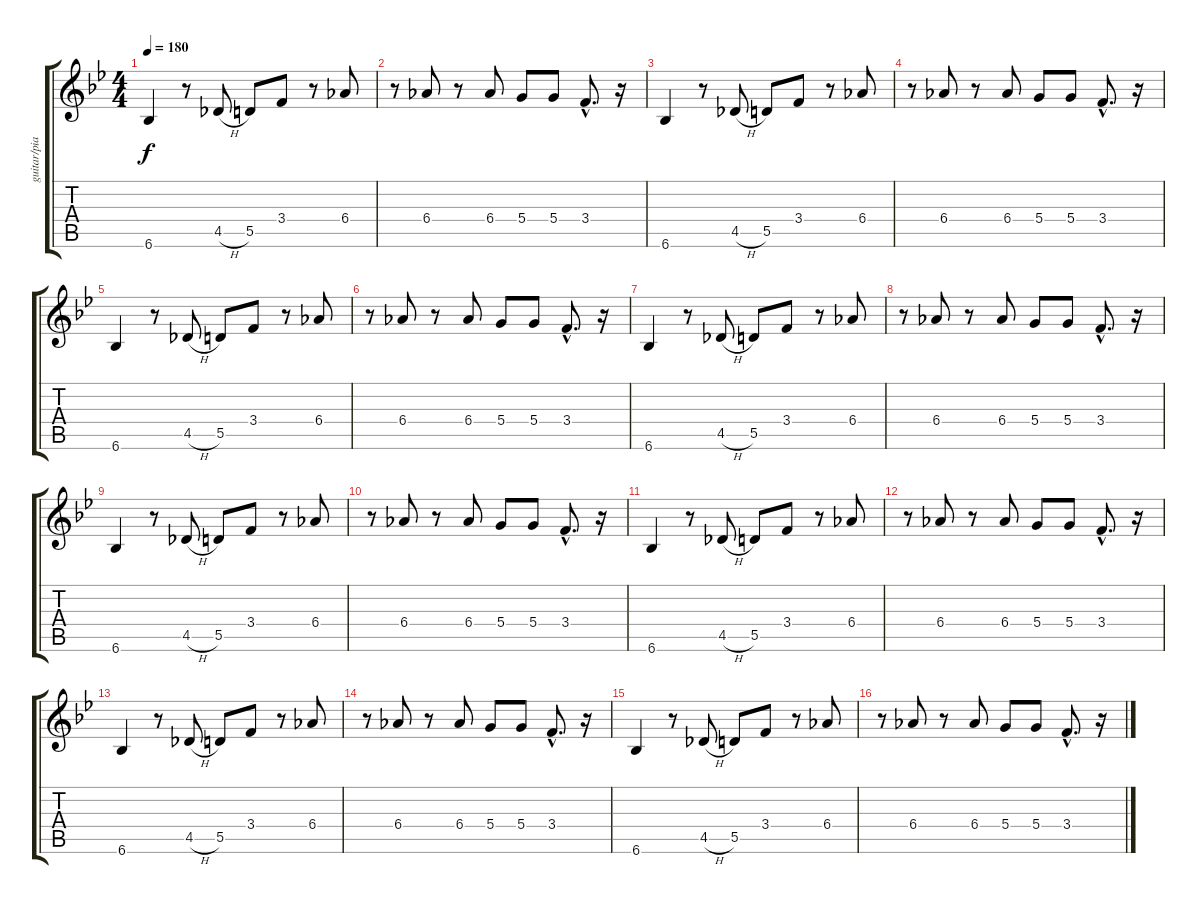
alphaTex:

\track ("guitar/piano" "guitar/pia") {instrument electricguitarclean}
\staff {score tabs}
\tuning (E4 B3 G3 D3 A2 E2) {hide}
\ts (4 4)
\tempo 180
\clef g2
\ks bb
6.6.4{dy f} r.8 4.5{h}.8 5.5.8 3.4.8 r.8 6.4.8 |
r.8 6.4.8 r.8 6.4.8 5.4.8 5.4.8 3.4{hac}.8{d} r.16 |
6.6.4 r.8 4.5{h}.8 5.5.8 3.4.8 r.8 6.4.8 |
r.8 6.4.8 r.8 6.4.8 5.4.8 5.4.8 3.4{hac}.8{d} r.16 |
6.6.4 r.8 4.5{h}.8 5.5.8 3.4.8 r.8 6.4.8 |
r.8 6.4.8 r.8 6.4.8 5.4.8 5.4.8 3.4{hac}.8{d} r.16 |
6.6.4 r.8 4.5{h}.8 5.5.8 3.4.8 r.8 6.4.8 |
r.8 6.4.8 r.8 6.4.8 5.4.8 5.4.8 3.4{hac}.8{d} r.16 |
6.6.4 r.8 4.5{h}.8 5.5.8 3.4.8 r.8 6.4.8 |
r.8 6.4.8 r.8 6.4.8 5.4.8 5.4.8 3.4{hac}.8{d} r.16 |
6.6.4 r.8 4.5{h}.8 5.5.8 3.4.8 r.8 6.4.8 |
r.8 6.4.8 r.8 6.4.8 5.4.8 5.4.8 3.4{hac}.8{d} r.16 |
6.6.4 r.8 4.5{h}.8 5.5.8 3.4.8 r.8 6.4.8 |
r.8 6.4.8 r.8 6.4.8 5.4.8 5.4.8 3.4{hac}.8{d} r.16 |
6.6.4 r.8 4.5{h}.8 5.5.8 3.4.8 r.8 6.4.8 |
r.8 6.4.8 r.8 6.4.8 5.4.8 5.4.8 3.4{hac}.8{d} r.16
